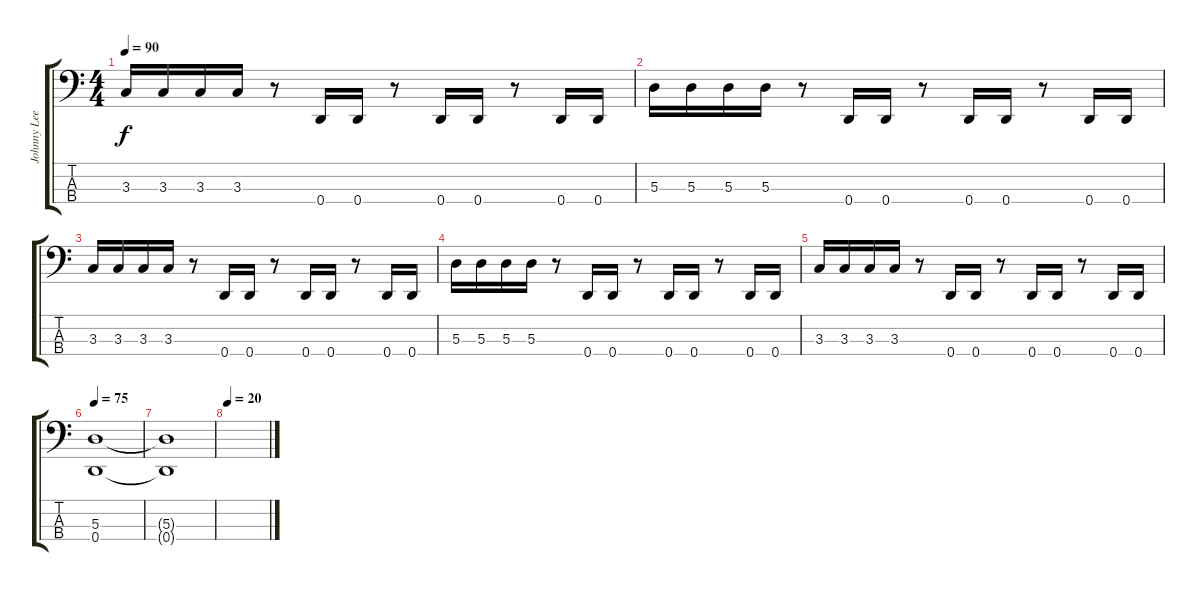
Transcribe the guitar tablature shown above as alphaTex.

\track ("Johnny Lee Middleton" "Johnny Lee") {instrument electricbassfinger}
\staff {score tabs}
\tuning (G2 D2 A1 D1) {hide}
\ts (4 4)
\tempo 90
\clef f4
\ks c
3.3.16{dy f} 3.3.16 3.3.16 3.3.16 r.8 0.4.16 0.4.16 r.8 0.4.16 0.4.16 r.8 0.4.16 0.4.16 |
5.3.16 5.3.16 5.3.16 5.3.16 r.8 0.4.16 0.4.16 r.8 0.4.16 0.4.16 r.8 0.4.16 0.4.16 |
3.3.16 3.3.16 3.3.16 3.3.16 r.8 0.4.16 0.4.16 r.8 0.4.16 0.4.16 r.8 0.4.16 0.4.16 |
5.3.16 5.3.16 5.3.16 5.3.16 r.8 0.4.16 0.4.16 r.8 0.4.16 0.4.16 r.8 0.4.16 0.4.16 |
3.3.16 3.3.16 3.3.16 3.3.16 r.8 0.4.16 0.4.16 r.8 0.4.16 0.4.16 r.8 0.4.16 0.4.16 |
\tempo 75
(5.3 0.4).1 |
(5.3{t} 0.4{t}).1 |
\tempo 20
